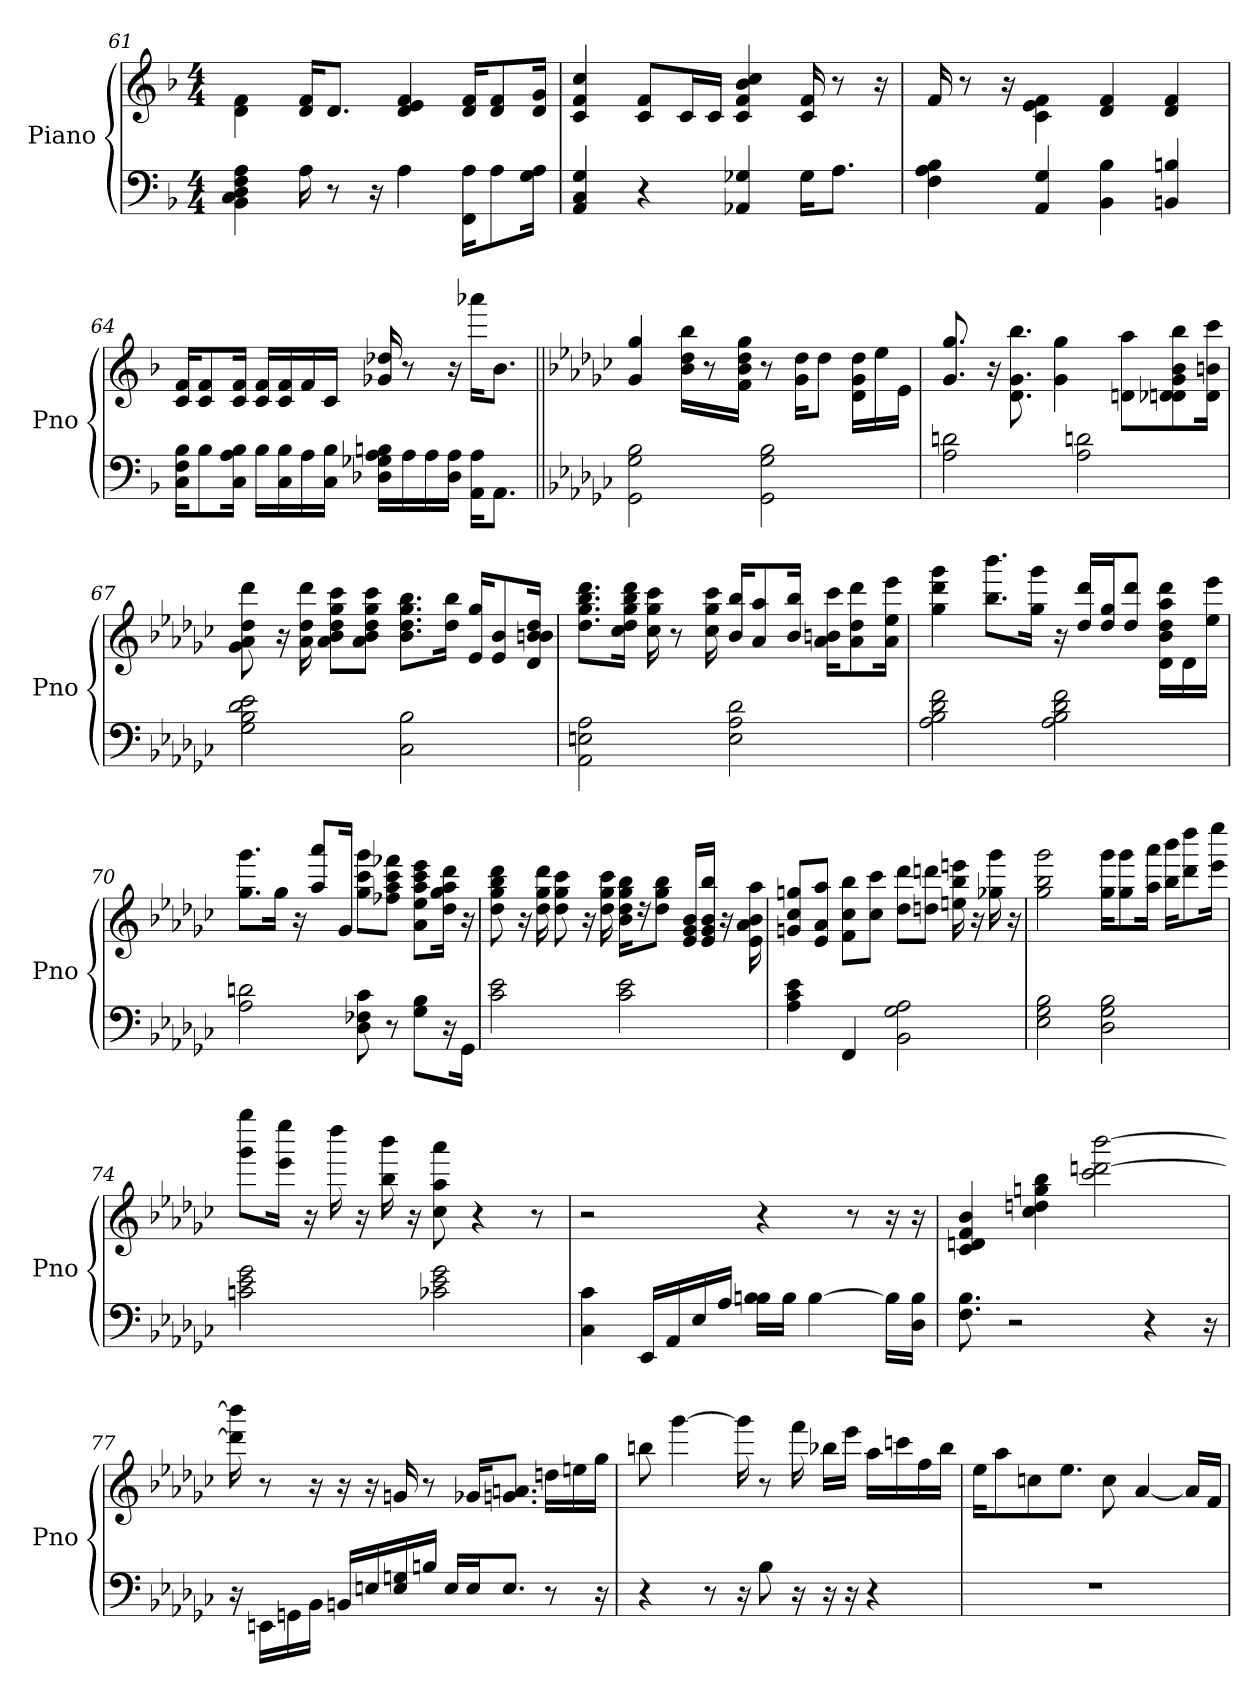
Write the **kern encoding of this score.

**kern	**kern
*part1	*part1
*staff2	*staff1
*I"Piano	*
*I'Pno	*
*clefF4	*clefG2
*k[b-]	*k[b-]
*F:	*F:
*M4/4	*M4/4
=61	=61
4BB-\ 4C\ 4D\ 4F\ 4A\	4d\ 4f\
16A\	16d/ 16f/KL
8r	8.d/J
16r	.
4A\	4d/ 4e/ 4f/
16FF\ 16A\KL	16d/ 16f/KL
8A\	8d/ 8f/
16G\ 16A\Jk	16d/ 16g/Jk
!!LO:LB:g=z
=62	=62
4AA/ 4C/ 4G/	4c/ 4f/ 4cc/
4r	8c/ 8f/L
.	16c/L
.	16c/JJ
4AA-X/ 4G-X/	4c/ 4f/ 4b-/ 4cc/
16G-\KL	16c/ 16f/
8.A\J	8r
.	16r
=63	=63
4F\ 4A\ 4B-\	16f/
.	8r
.	16r
4AA/ 4G/	4c\ 4e\ 4f\
4BB-\ 4B-\	4d/ 4f/
4BBn/ 4Bn/	4d/ 4f/
=64	=64
16C\ 16F\ 16B-\KL	16c/ 16f/KL
8B-\	8c/ 8f/
16C\ 16A\ 16B-\Jk	16c/ 16f/Jk
16B-\LL	16c/ 16f/LL
16C\ 16B-\	16c/ 16f/
16A\	16f/
16C\ 16B-\JJ	16c/JJ
16D-X\ 16G-X\ 16A\ 16Bn\LL	16g-X/ 16dd-X/
16A\	8r
16A\	.
16D-\ 16A\JJ	16r
16AA\ 16A\KL	16aaa-X:\KL
8.AA\J	8.b-\J
!!LO:PB:g=z
=65||	=65||
*k[b-e-a-d-g-c-]	*k[b-e-a-d-g-c-]
2GG-\ 2G-\ 2B-\	4g-/ 4gg-/
.	16b-\ 16dd-\ 16bb-\LL
.	8r
.	16f\ 16b-\ 16dd-\ 16gg-\JJ
2GG-\ 2G-\ 2B-\	8r
.	16g-\ 16dd-\KL
.	8dd-\J
.	16d-\ 16g-\ 16dd-\LL
.	16ee-\
.	16e-\JJ
=66	=66
2A-\ 2dn\	8.g-/ 8.gg-/
.	16r
.	8.d-\ 8.g-\ 8.bb-\
.	4g-\ 4gg-\
2A-\ 2dn\	.
.	8dn\ 8aa-\L
.	8d-X\ 8dn\ 8g-\ 8b-\ 8bb-\
.	16d\ 16bn\ 16ccc-\Jk
=67	=67
2G-\ 2B-\ 2d-\ 2e-\	8g-\ 8a-\ 8dd-\ 8ddd-\
.	16r
.	16a-\ 16dd-\ 16ddd-\
.	8a-\ 8b-\ 8dd-\ 8gg-\ 8ccc-\L
.	8a-\ 8b-\ 8dd-\ 8gg-\ 8ccc-\J
2C-\ 2B-\	8.b-\ 8.dd-\ 8.gg-\ 8.bb-\L
.	16dd-\ 16bb-\Jk
.	16e-/ 16gg-/KL
.	8e-/ 8b-/
.	16d-/ 16b-/ 16bn/ 16dd-/Jk
!!LO:LB:g=z
=68	=68
2AA-\ 2En\ 2A-\	8.dd-\ 8.gg-\ 8.bb-\ 8.ddd-\L
.	16cc-\ 16dd-\ 16gg-\ 16bb-\ 16ddd-\Jk
.	16cc-\ 16gg-\ 16ccc-\
.	8r
.	16cc-\ 16gg-\ 16ccc-\
2E\ 2A-\ 2d-\	16b-/ 16bb-/KL
.	8a-/ 8aa-/
.	16b-/ 16bb-/Jk
.	16a-\ 16bn\ 16ccc-\KL
.	8a-\ 8dd-\ 8ddd-\
.	16a-\ 16ee-\ 16eee-\Jk
=69	=69
2A-\ 2B-\ 2d-\ 2f\	4gg-\ 4ddd-\ 4ggg-\
.	8.bb-\ 8.bbb-\L
.	16gg-\ 16ggg-\Jk
2A-\ 2B-\ 2d-\ 2f\	16r
.	16dd-/ 16ddd-/LL
.	16dd-/ 16gg-/J
.	8dd-/ 8ddd-/J
.	16d-\ 16b-\ 16dd-\ 16aa-\ 16ddd-\LL
.	16d-\
.	16ee-\ 16eee-\JJ
=70	=70
2A-\ 2dn\	8.gg-\ 8.ggg-\L
.	16gg-\Jk
.	16r
.	8aa-/ 8aaa-/L
.	16g-/Jk
8D-\ 8F-X\ 8c-\	8gg-\ 8ccc-\ 8ggg-\L
8r	8ff-X\ 8aa-\ 8ccc-\ 8fff-X\J
8G-\ 8B-\L	8a-\ 8ee-\ 8aa-\ 8ccc-\ 8eee-\L
16r	16dd-\ 16gg-\ 16aa-\ 16ddd-\Jk
16GG-\Jk	16r
!!LO:LB:g=z
=71	=71
2c-\ 2e-\	8dd-\ 8gg-\ 8bb-\ 8ddd-\
.	16r
.	16dd-\ 16gg-\ 16ddd-\
.	8dd-\ 8gg-\ 8ccc-\
.	16r
.	16dd-\ 16gg-\ 16ccc-\
2c-\ 2e-\	16b-\ 16dd-\ 16gg-\ 16bb-\KL
.	16r
.	8dd-\ 8gg-\ 8bb-\J
.	16e-/ 16g-/ 16b-/LL
.	16e-/ 16g-/ 16b-/ 16bb-/JJ
.	16r
.	16e-\ 16a-\ 16b-\ 16aa-\
=72	=72
4A-\ 4c-\ 4e-\	8gn/ 8cc-/ 8ggn/L
.	8e-/ 8a-/ 8aa-/J
4FF/	8f\ 8cc-\ 8bb-\L
.	8cc-\ 8ccc-\J
2BB-\ 2G-\ 2A-\	8dd-\ 8ddd-\L
.	8ddn\ 8dddn\J
.	16een\ 16bb-\ 16eeen\
.	16r
.	16gg-X\ 16ggg-\
.	16r
=73	=73
2E-\ 2G-\ 2B-\	2gg-\ 2bb-\ 2ggg-\
2D-\ 2G-\ 2B-\	16gg-\ 16ggg-\KL
.	8gg-\ 8ggg-\
.	16aa-\ 16aaa-\Jk
.	16bb-\ 16bbb-\KL
.	8ddd-\ 8dddd-\
.	16eee-\ 16eeee-\Jk
!!LO:LB:g=z
=74	=74
2cn\ 2e-\ 2g-\	8ggg-\ 8gggg-\L
.	16eee-\ 16eeee-\Jk
.	16r
.	16dddd-\
.	16r
.	16bb-\ 16bbb-\
.	16r
2c-X\ 2e-\ 2g-\	8cc-\ 8aa-\ 8aaa-\
.	4r
.	8r
=75	=75
4C-\ 4c-\	2r
16EE-/LL	.
16AA-/	.
16E-/	.
16A-/JJ	.
16B-\ 16Bn\LL	4r
16B\JJ	.
[4B\	.
.	8r
16B\LL]	16r
16D-\ 16B\JJ	16r
=76	=76
8.F\ 8.B-\	4c-/ 4dn/ 4f/ 4b-/
2r	.
.	4cc-\ 4ddn\ 4ggn\ 4bb-\
.	2ccc-\ [2dddn\ [2bbb-\
4r	.
16r	.
!!LO:LB:g=z
=77	=77
16r	16ddd\] 16bbb-\]
16EEn\LL	8r
16GGn\	.
16BB-\JJ	16r
16BBn/LL	16r
16En/	16r
16E/ 16Gn/	16gn/
16Bn/JJ	8r
16E/LL	.
16E/J	16g-X/KL
8.E/J	8.gn/ 8.an/J
8r	16ddn\LL
.	16een\
16r	16gg-\JJ
=78	=78
4r	8bbn\
.	[4ggg-\
8r	.
16r	16ggg-\]
8B-\	8r
16r	16fff\
16r	16bb-X\LL
16r	16eee-\JJ
4r	16aa-\LL
.	16cccn\
.	16ff\
.	16bb-\JJ
!!LO:LB:g=z
=79	=79
1r	16ee-\KL
.	8aa-\
.	8ccn\
.	8.ee-\J
.	8cc\
.	[4a-/
.	16a-/LL]
.	16f/JJ
=	=
*-	*-
